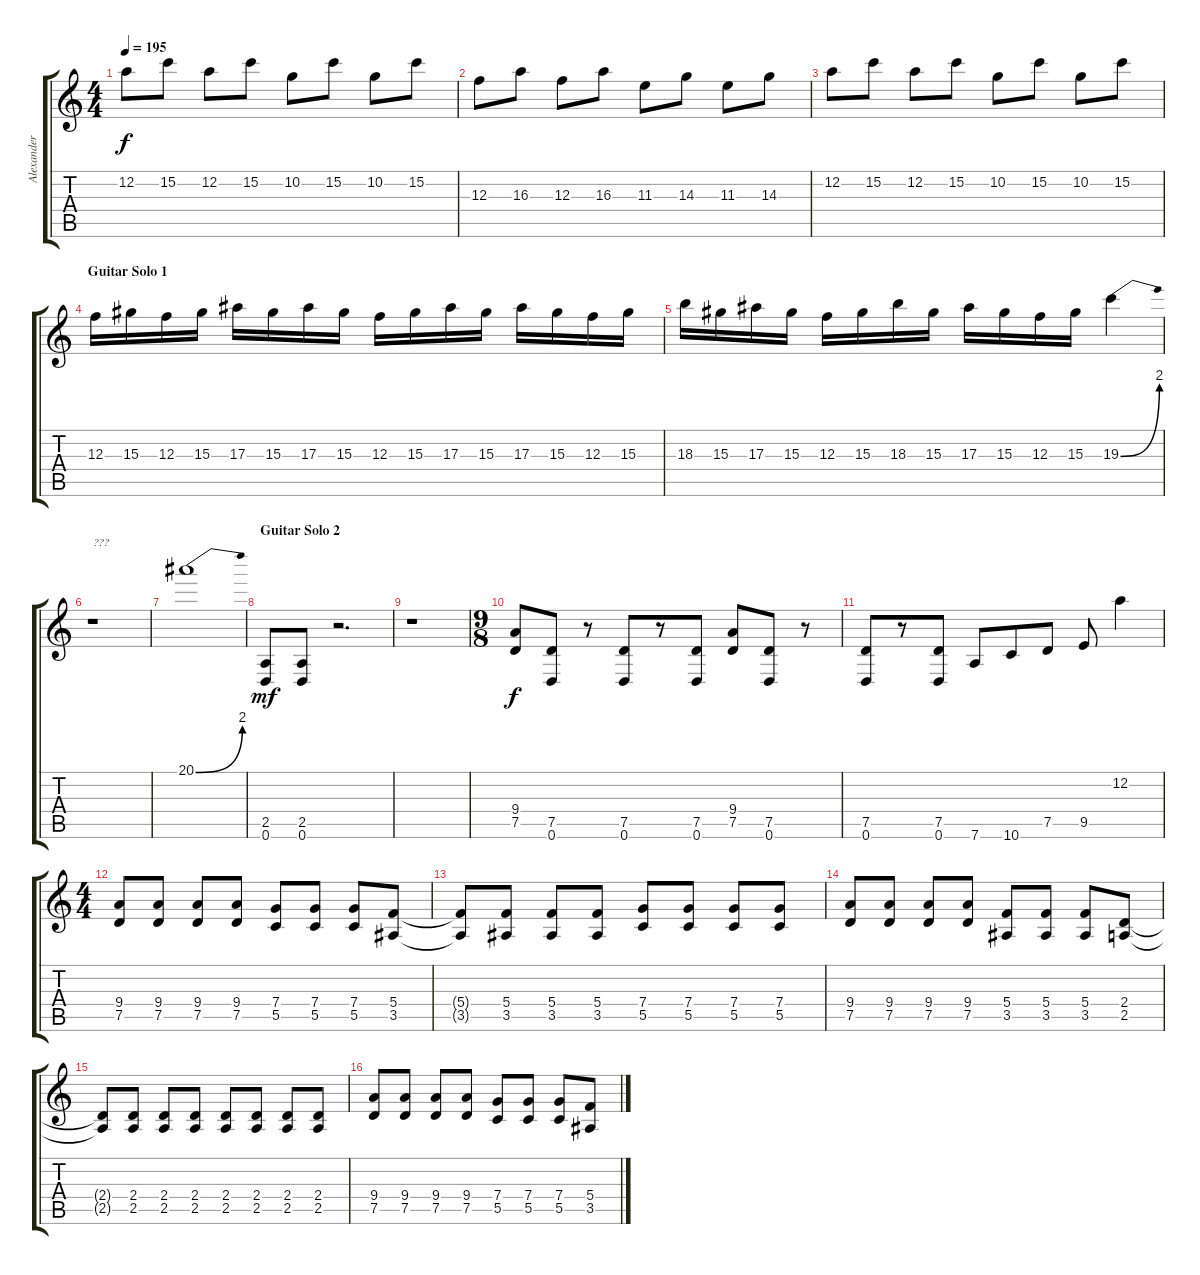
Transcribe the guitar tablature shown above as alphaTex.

\track ("Alexander Kuoppala " "Alexander ") {instrument distortionguitar}
\staff {score tabs}
\tuning (D4 A3 F3 C3 G2 D2) {hide}
\ts (4 4)
\tempo 195
\clef g2
\ks c
12.2.8{dy f} 15.2.8 12.2.8 15.2.8 10.2.8 15.2.8 10.2.8 15.2.8 |
12.3.8 16.3.8 12.3.8 16.3.8 11.3.8 14.3.8 11.3.8 14.3.8 |
12.2.8 15.2.8 12.2.8 15.2.8 10.2.8 15.2.8 10.2.8 15.2.8 |
\section ("" "Guitar Solo 1")
12.3.16 15.3.16 12.3.16 15.3.16 17.3.16 15.3.16 17.3.16 15.3.16 12.3.16 15.3.16 17.3.16 15.3.16 17.3.16 15.3.16 12.3.16 15.3.16 |
18.3.16 15.3.16 17.3.16 15.3.16 12.3.16 15.3.16 18.3.16 15.3.16 17.3.16 15.3.16 12.3.16 15.3.16 19.3{be (bend 0 0 60 8)}.4 |
r.1{txt "???"} |
20.1{be (bend 0 0 60 8)}.1 |
\section ("" "Guitar Solo 2")
(2.5 0.6).8{dy mf} (2.5 0.6).8 r.2{d} |
r.1 |
\ts (9 8)
(9.4 7.5).8{dy f} (7.5 0.6).8 r.8 (7.5 0.6).8 r.8 (7.5 0.6).8 (9.4 7.5).8 (7.5 0.6).8 r.8 |
(7.5 0.6).8 r.8 (7.5 0.6).8 7.6.8 10.6.8 7.5.8 9.5.8 12.2.4 |
\ts (4 4)
(9.4 7.5).8 (9.4 7.5).8 (9.4 7.5).8 (9.4 7.5).8 (7.4 5.5).8 (7.4 5.5).8 (7.4 5.5).8 (5.4 3.5).8 |
(5.4{t} 3.5{t}).8 (5.4 3.5).8 (5.4 3.5).8 (5.4 3.5).8 (7.4 5.5).8 (7.4 5.5).8 (7.4 5.5).8 (7.4 5.5).8 |
(9.4 7.5).8 (9.4 7.5).8 (9.4 7.5).8 (9.4 7.5).8 (5.4 3.5).8 (5.4 3.5).8 (5.4 3.5).8 (2.4 2.5).8 |
(2.4{t} 2.5{t}).8 (2.4 2.5).8 (2.4 2.5).8 (2.4 2.5).8 (2.4 2.5).8 (2.4 2.5).8 (2.4 2.5).8 (2.4 2.5).8 |
(9.4 7.5).8 (9.4 7.5).8 (9.4 7.5).8 (9.4 7.5).8 (7.4 5.5).8 (7.4 5.5).8 (7.4 5.5).8 (5.4 3.5).8
